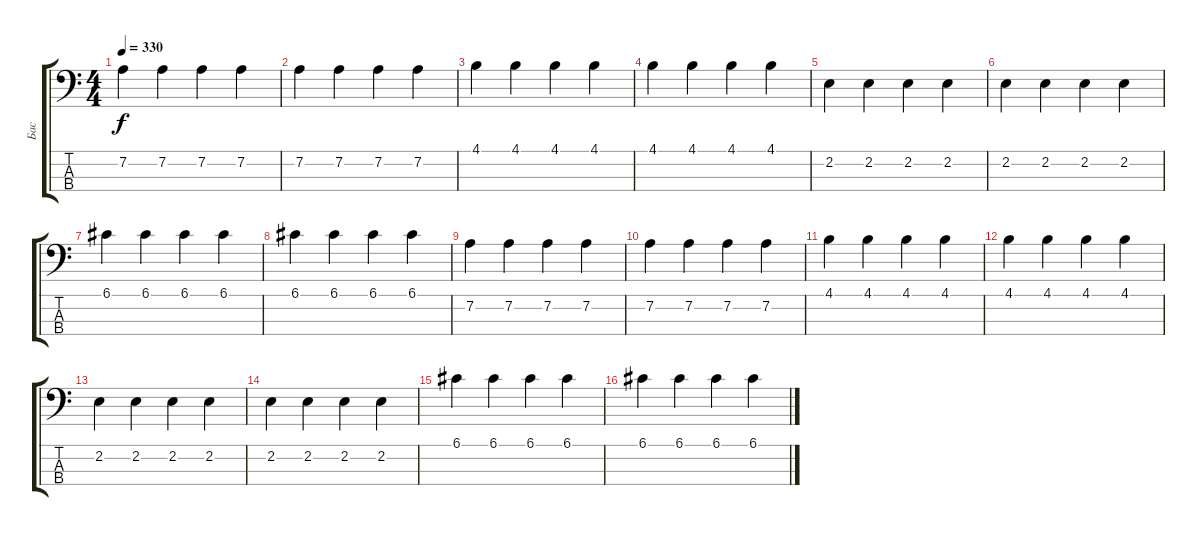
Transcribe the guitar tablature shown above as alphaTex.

\track ("Бас" "Бас") {instrument electricbassfinger}
\staff {score tabs}
\tuning (G2 D2 A1 E1) {hide}
\ts (4 4)
\tempo 330
\clef f4
\ks c
7.2.4{dy f} 7.2.4 7.2.4 7.2.4 |
7.2.4 7.2.4 7.2.4 7.2.4 |
4.1.4 4.1.4 4.1.4 4.1.4 |
4.1.4 4.1.4 4.1.4 4.1.4 |
2.2.4 2.2.4 2.2.4 2.2.4 |
2.2.4 2.2.4 2.2.4 2.2.4 |
6.1.4 6.1.4 6.1.4 6.1.4 |
6.1.4 6.1.4 6.1.4 6.1.4 |
7.2.4 7.2.4 7.2.4 7.2.4 |
7.2.4 7.2.4 7.2.4 7.2.4 |
4.1.4 4.1.4 4.1.4 4.1.4 |
4.1.4 4.1.4 4.1.4 4.1.4 |
2.2.4 2.2.4 2.2.4 2.2.4 |
2.2.4 2.2.4 2.2.4 2.2.4 |
6.1.4 6.1.4 6.1.4 6.1.4 |
6.1.4 6.1.4 6.1.4 6.1.4
